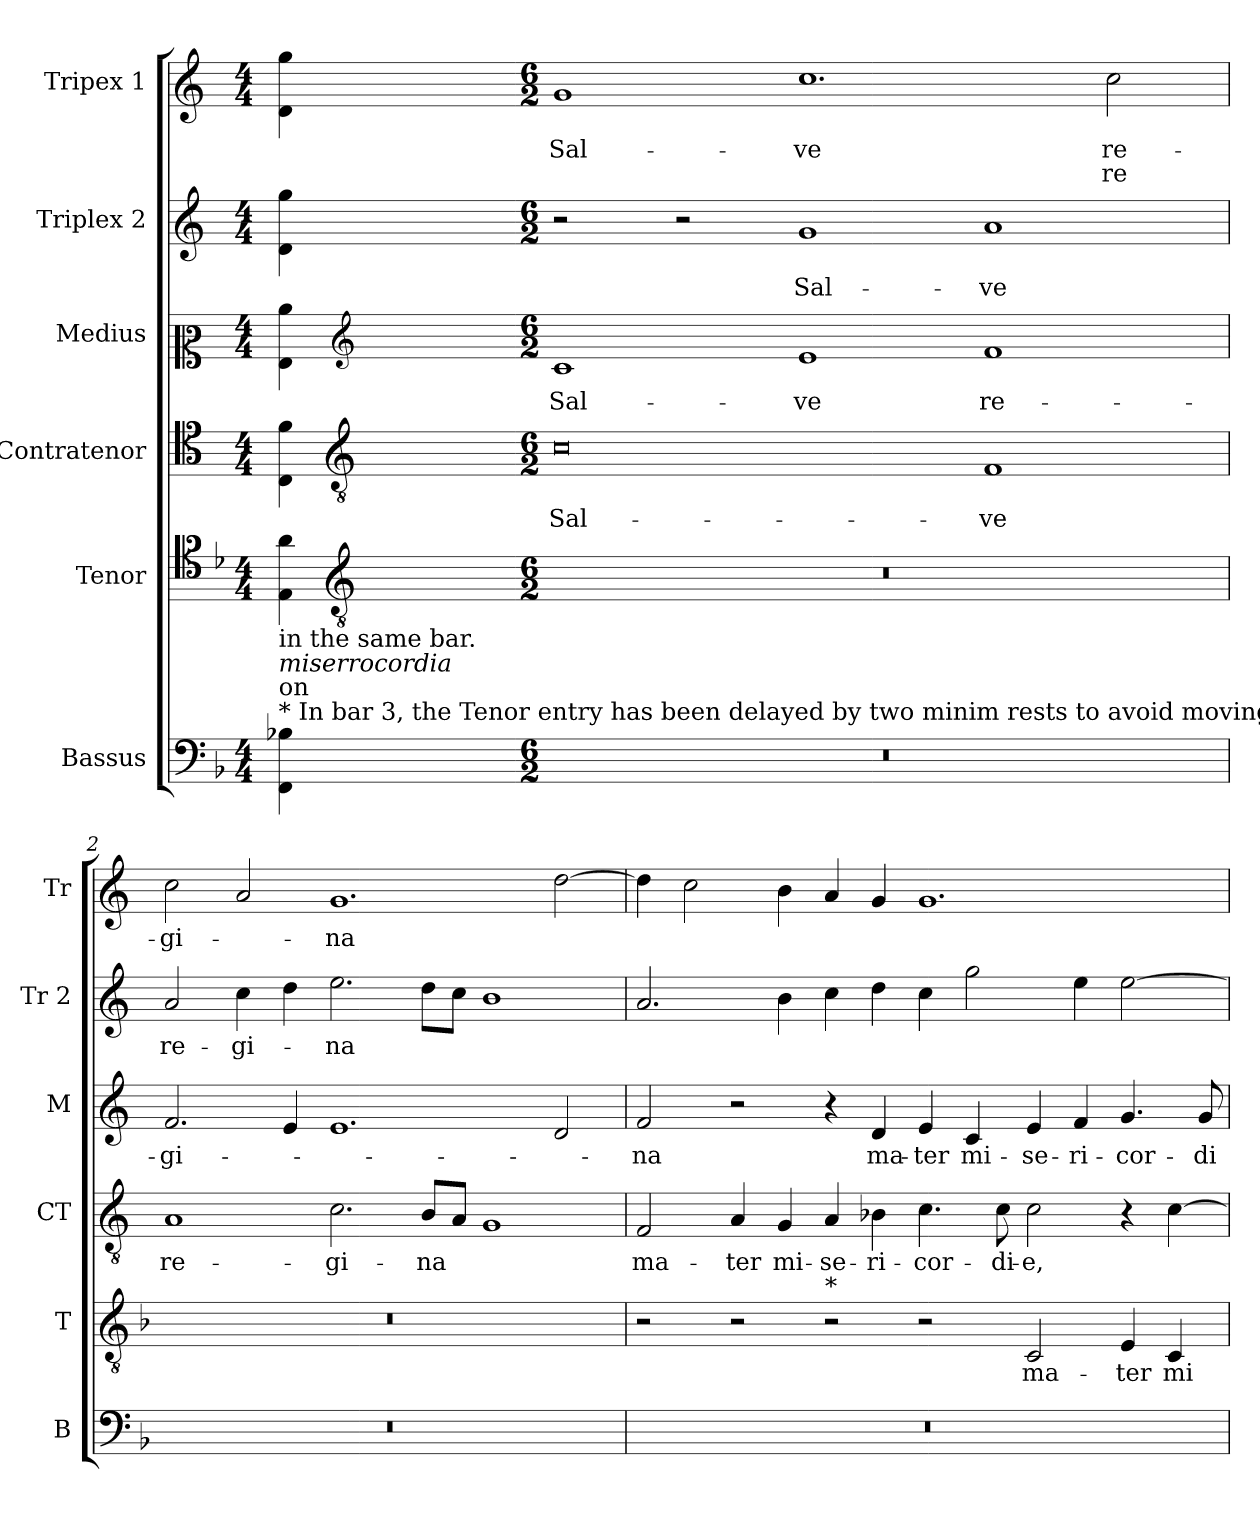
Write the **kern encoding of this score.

**kern	**kern	**text	**kern	**text	**kern	**text	**kern	**text	**kern	**text	**text
*part6	*part5	*part5	*part4	*part4	*part3	*part3	*part2	*part2	*part1	*part1	*part1
*staff6	*staff5	*staff5	*staff4	*staff4	*staff3	*staff3	*staff2	*staff2	*staff1	*staff1	*staff1
*I"Bassus	*I"Tenor	*	*I"Contratenor	*	*I"Medius	*	*I"Triplex 2	*	*I"Tripex 1	*	*
*I'B	*I'T	*	*I'CT	*	*I'M	*	*I'Tr 2	*	*I'Tr	*	*
!!LO:PB:g=z
*clefF4	*clefC5	*	*clefC4	*	*clefC2	*	*clefG2	*	*clefG2	*	*
*	*ITrd7c12	*	*ITrd7c12	*	*	*	*	*	*	*	*
*k[b-]	*k[b-]	*	*k[]	*	*k[]	*	*k[]	*	*k[]	*	*
*F:	*F:	*	*C:	*	*C:	*	*C:	*	*C:	*	*
*M4/4	*M4/4	*	*M4/4	*	*M4/4	*	*M4/4	*	*M4/4	*	*
=1	=1	=1	=1	=1	=1	=1	=1	=1	=1	=1	=1
!LO:TX:a:t=* In bar 3, the Tenor entry has been delayed by two minim rests to avoid moving in unison with the Medius	!	!	!	!	!	!	!	!	!	!	!
!LO:TX:t=on	!	!	!	!	!	!	!	!	!	!	!
!LO:TX:i:t=miserrocordia	!	!	!	!	!	!	!	!	!	!	!
!LO:TX:t=in the same bar.	!	!	!	!	!	!	!	!	!	!	!
4FFi\ 4B-Xi	4CCi\ 4Fi	.	4CCi\ 4Fi	.	4Gi\ 4cci	.	4di\ 4ggi	.	4di\ 4ggi	.	.
*	*clefGv2	*	*clefGv2	*	*clefG2	*	*	*	*	*	*
2.ryy	2.ryy	.	2.ryy	.	2.ryy	.	2.ryy	.	2.ryy	.	.
=1-	=1-	=1-	=1-	=1-	=1-	=1-	=1-	=1-	=1-	=1-	=1-
*M6/2	*M6/2	*	*M6/2	*	*M6/2	*	*M6/2	*	*M6/2	*	*
!LO:N:vis=1	!LO:N:vis=1	!	!	!	!	!	!	!	!	!	!
!	!	!	!	!LO:LY:b:color=#FF0000	!	!	!	!	!	!	!
!	!	!	!	!	!	!LO:LY:b:color=#FF0000	!	!	!	!	!
!	!	!	!	!	!	!	!	!	!	!LO:LY:b:color=#FF0000	!
0.r	0.r	.	0Ci	Sal-	1ci	Sal-	2r	.	1gi	Sal-	.
.	.	.	.	.	.	.	2r	.	.	.	.
!	!	!	!	!	!	!LO:LY:b:color=#FF0000	!	!	!	!	!
!	!	!	!	!	!	!	!	!LO:LY:b:color=#FF0000	!	!	!
!	!	!	!	!	!	!	!	!	!	!LO:LY:b:color=#FF0000	!
.	.	.	.	.	1ei	-ve	1gi	Sal-	1.cci	-ve	.
!	!	!	!	!LO:LY:b:color=#FF0000	!	!	!	!	!	!	!
!	!	!	!	!	!	!LO:LY:b:color=#FF0000	!	!	!	!	!
!	!	!	!	!	!	!	!	!LO:LY:b:color=#FF0000	!	!	!
.	.	.	1FFi	-ve	1fi	re-	1ai	-ve	.	.	.
!	!	!	!	!	!	!	!	!	!	!LO:LY:b:color=#000000	!LO:LY:b:color=#FF0000
.	.	.	.	.	.	.	.	.	2cci\	re-	-re
=2	=2	=2	=2	=2	=2	=2	=2	=2	=2	=2	=2
!LO:N:vis=1	!LO:N:vis=1	!	!	!	!	!	!	!	!	!	!
!	!	!	!	!LO:LY:b:color=#FF0000	!	!	!	!	!	!	!
!	!	!	!	!	!	!LO:LY:b:color=#FF0000	!	!	!	!	!
!	!	!	!	!	!	!	!	!LO:LY:b:color=#FF0000	!	!	!
!	!	!	!	!	!	!	!	!	!	!LO:LY:b:color=#FF0000	!
0.r	0.r	.	1AAi	re-	2.fi/	-gi-	2ai/	re-	2cci\	gi-	.
!	!	!	!	!	!	!	!	!LO:LY:b:color=#FF0000	!	!	!
.	.	.	.	.	.	.	4cci\	-gi-	2ai/	.	.
.	.	.	.	.	4ei/	.	4ddi\	.	.	.	.
!	!	!	!	!LO:LY:b:color=#FF0000	!	!	!	!	!	!	!
!	!	!	!	!	!	!	!	!LO:LY:b:color=#FF0000	!	!	!
!	!	!	!	!	!	!	!	!	!	!LO:LY:b:color=#FF0000	!
.	.	.	2.Ci\	-gi-	1.ei	.	2.eei\	-na	1.gi	-na	.
!	!	!	!	!LO:LY:b:color=#FF0000	!	!	!	!	!	!	!
.	.	.	8BBi/L	-na	.	.	8ddi\L	.	.	.	.
.	.	.	8AAi/J	.	.	.	8cci\J	.	.	.	.
.	.	.	1GGi	.	.	.	1bi	.	.	.	.
.	.	.	.	.	2di/	.	.	.	[>2ddi\	.	.
!!LO:LB:g=z
=3	=3	=3	=3	=3	=3	=3	=3	=3	=3	=3	=3
!LO:N:vis=1	!	!	!	!	!	!	!	!	!	!	!
!	!	!	!	!LO:LY:b:color=#000000	!	!	!	!	!	!	!
!	!	!	!	!	!	!LO:LY:b:color=#FF0000	!	!	!	!	!
0.r	2r	.	2FFi/	ma-	2fi/	-na	2.ai/	.	4ddi\]	.	.
.	.	.	.	.	.	.	.	.	2cci\	.	.
!	!	!	!	!LO:LY:b:color=#000000	!	!	!	!	!	!	!
.	2r	.	4AAi/	-ter	2r	.	.	.	.	.	.
!	!	!	!	!LO:LY:b:color=#000000	!	!	!	!	!	!	!
.	.	.	4GGi/	mi-	.	.	4bi\	.	4bi\	.	.
!	!LO:TX:a:t=*	!	!	!	!	!	!	!	!	!	!
!	!	!	!	!LO:LY:b:color=#000000	!	!	!	!	!	!	!
.	2r	.	4AAi/	-se-	4r	.	4cci\	.	4ai/	.	.
!	!	!	!	!LO:LY:b:color=#000000	!	!	!	!	!	!	!
!	!	!	!	!	!	!LO:LY:b:color=#000000	!	!	!	!	!
.	.	.	4BB-Xi\	-ri-	4di/	ma-	4ddi\	.	4gi/	.	.
!	!	!	!	!LO:LY:b:color=#000000	!	!	!	!	!	!	!
!	!	!	!	!	!	!LO:LY:b:color=#000000	!	!	!	!	!
.	2r	.	4.Ci\	-cor-	4ei/	-ter	4cci\	.	1.gi	.	.
!	!	!	!	!	!	!LO:LY:b:color=#000000	!	!	!	!	!
.	.	.	.	.	4ci/	mi-	2ggi\	.	.	.	.
!	!	!	!	!LO:LY:b:color=#000000	!	!	!	!	!	!	!
.	.	.	8Ci\	-di-	.	.	.	.	.	.	.
!	!	!LO:LY:b:color=#000000	!	!	!	!	!	!	!	!	!
!	!	!	!	!LO:LY:b:color=#000000	!	!	!	!	!	!	!
!	!	!	!	!	!	!LO:LY:b:color=#000000	!	!	!	!	!
.	2CCi/	ma-	2Ci\	-e,	4ei/	-se-	.	.	.	.	.
!	!	!	!	!	!	!LO:LY:b:color=#000000	!	!	!	!	!
.	.	.	.	.	4fi/	-ri-	4eei\	.	.	.	.
!	!	!LO:LY:b:color=#000000	!	!	!	!	!	!	!	!	!
!	!	!	!	!	!	!LO:LY:b:color=#000000	!	!	!	!	!
.	4EEi/	-ter	4r	.	4.gi/	-cor-	[>2eei\	.	.	.	.
!	!	!LO:LY:b:color=#000000	!	!	!	!	!	!	!	!	!
.	4CCi/	mi-	[>4Ci\	.	.	.	.	.	.	.	.
!	!	!	!	!	!	!LO:LY:b:color=#000000	!	!	!	!	!
.	.	.	.	.	8gi/	-di-	.	.	.	.	.
=	=	=	=	=	=	=	=	=	=	=	=
*-	*-	*-	*-	*-	*-	*-	*-	*-	*-	*-	*-
